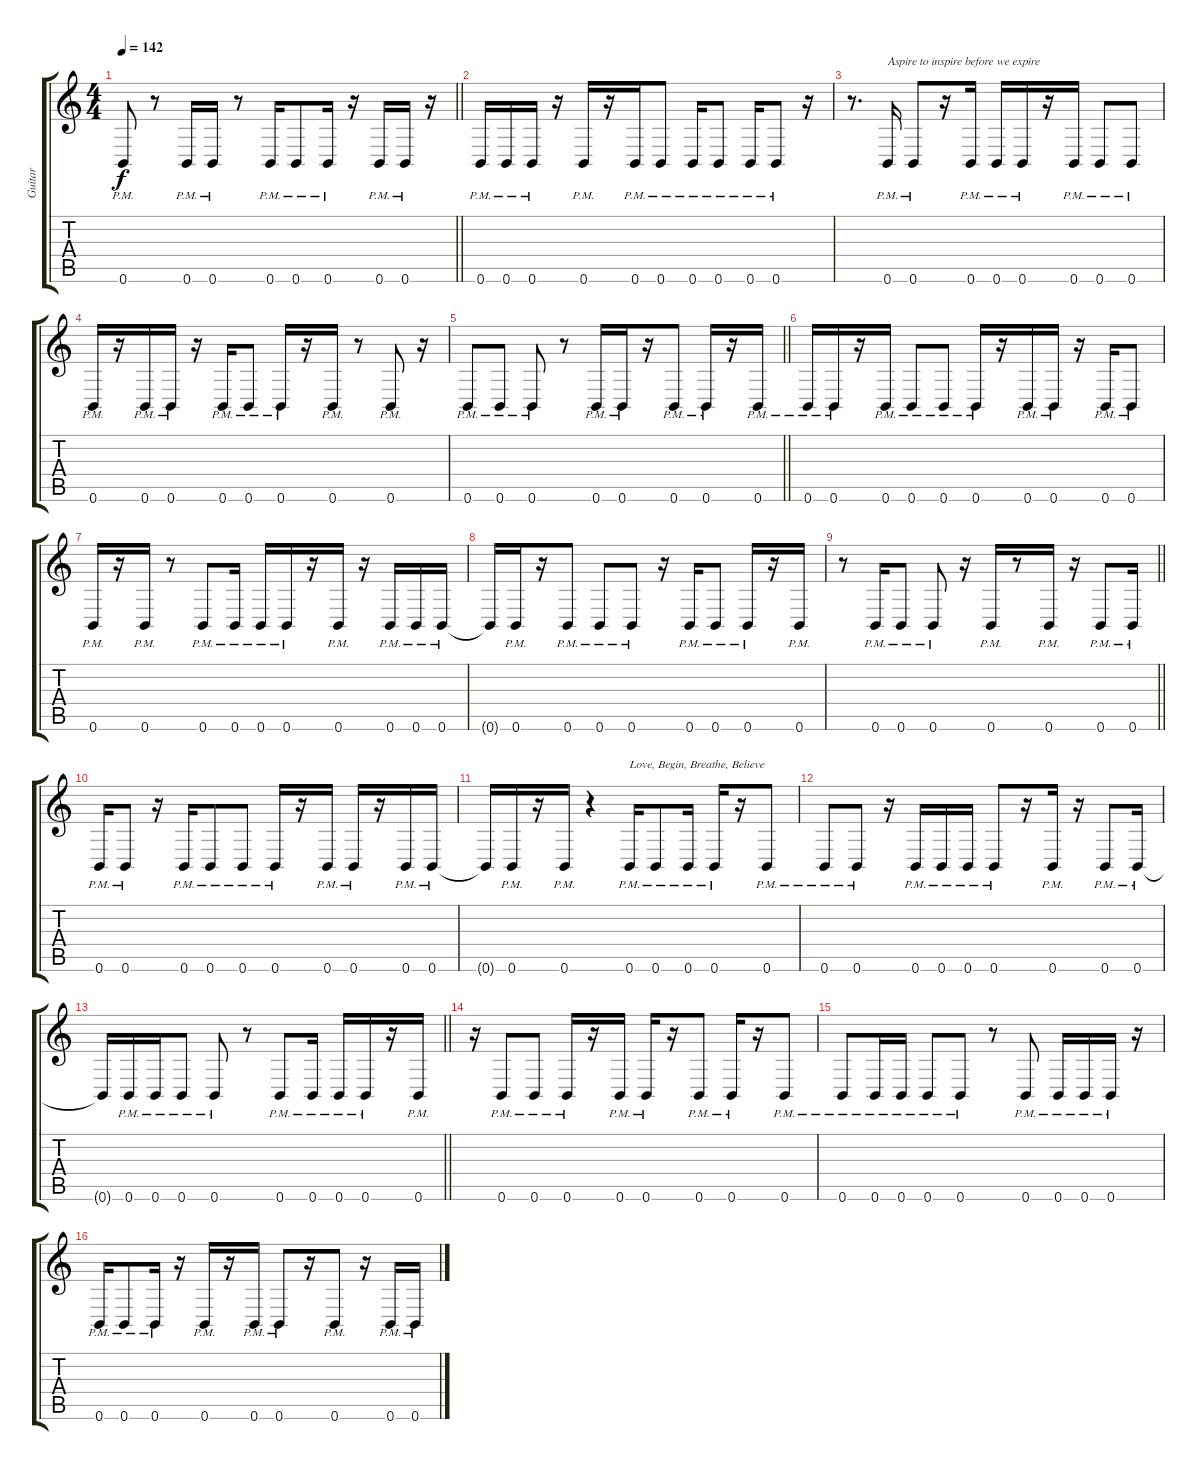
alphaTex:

\track ("Guitar" "Guitar") {instrument distortionguitar}
\staff {score tabs}
\tuning (Db4 Ab3 E3 B2 Gb2 B1) {hide}
\ts (4 4)
\tempo 142
\clef g2
\barLineRight lightlight
\ks c
0.6{pm}.8{dy f} r.8 0.6{pm}.16 0.6{pm}.16 r.8 0.6{pm}.16 0.6{pm}.8 0.6{pm}.16 r.16 0.6{pm}.16 0.6{pm}.16 r.16 |
0.6{pm}.16 0.6{pm}.16 0.6{pm}.16 r.16 0.6{pm}.16 r.16 0.6{pm}.16 0.6{pm}.8 0.6{pm}.16 0.6{pm}.8 0.6{pm}.16 0.6{pm}.8 r.16 |
r.8{d} 0.6{pm}.16{txt "Aspire to inspire before we expire"} 0.6{pm}.8 r.16 0.6{pm}.16 0.6{pm}.16 0.6{pm}.16 r.16 0.6{pm}.16 0.6{pm}.8 0.6{pm}.8 |
0.6{pm}.16 r.16 0.6{pm}.16 0.6{pm}.16 r.16 0.6{pm}.16 0.6{pm}.8 0.6{pm}.16 r.16 0.6{pm}.16 r.8 0.6{pm}.8 r.16 |
\barLineRight lightlight
0.6{pm}.8 0.6{pm}.8 0.6{pm}.8 r.8 0.6{pm}.16 0.6{pm}.16 r.16 0.6{pm}.8 0.6{pm}.16 r.16 0.6{pm}.16 |
0.6{pm}.16 0.6{pm}.16 r.16 0.6{pm}.16 0.6{pm}.8 0.6{pm}.8 0.6{pm}.16 r.16 0.6{pm}.16 0.6{pm}.16 r.16 0.6{pm}.16 0.6{pm}.8 |
0.6{pm}.16 r.16 0.6{pm}.16 r.8 0.6{pm}.8 0.6{pm}.16 0.6{pm}.16 0.6{pm}.16 r.16 0.6{pm}.16 r.16 0.6{pm}.16 0.6{pm}.16 0.6{pm}.16 |
0.6{t}.16 0.6{pm}.16 r.16 0.6{pm}.8 0.6{pm}.8 0.6{pm}.8 r.16 0.6{pm}.16 0.6{pm}.8 0.6{pm}.16 r.16 0.6{pm}.16 |
\barLineRight lightlight
r.8 0.6{pm}.16 0.6{pm}.8 0.6{pm}.8 r.16 0.6{pm}.16 r.8 0.6{pm}.16 r.16 0.6{pm}.8 0.6{pm}.16 |
0.6{pm}.16 0.6{pm}.8 r.16 0.6{pm}.16 0.6{pm}.8 0.6{pm}.8 0.6{pm}.16 r.16 0.6{pm}.16 0.6{pm}.16 r.16 0.6{pm}.16 0.6{pm}.16 |
0.6{t}.16 0.6{pm}.16 r.16 0.6{pm}.16 r.4 0.6{pm}.16{txt "Love, Begin, Breathe, Believe"} 0.6{pm}.8 0.6{pm}.16 0.6{pm}.16 r.16 0.6{pm}.8 |
0.6{pm}.8 0.6{pm}.8 r.16 0.6{pm}.16 0.6{pm}.16 0.6{pm}.16 0.6{pm}.8 r.16 0.6{pm}.16 r.16 0.6{pm}.8 0.6{pm}.16 |
\barLineRight lightlight
0.6{t}.16 0.6{pm}.16 0.6{pm}.16 0.6{pm}.8 0.6{pm}.8 r.8 0.6{pm}.8 0.6{pm}.16 0.6{pm}.16 0.6{pm}.16 r.16 0.6{pm}.16 |
r.16 0.6{pm}.8 0.6{pm}.8 0.6{pm}.16 r.16 0.6{pm}.16 0.6{pm}.16 r.16 0.6{pm}.8 0.6{pm}.16 r.16 0.6{pm}.8 |
0.6{pm}.8 0.6{pm}.16 0.6{pm}.16 0.6{pm}.8 0.6{pm}.8 r.8 0.6{pm}.8 0.6{pm}.16 0.6{pm}.16 0.6{pm}.16 r.16 |
0.6{pm}.16 0.6{pm}.8 0.6{pm}.16 r.16 0.6{pm}.16 r.16 0.6{pm}.16 0.6{pm}.8 r.16 0.6{pm}.8 r.16 0.6{pm}.16 0.6{pm}.16
